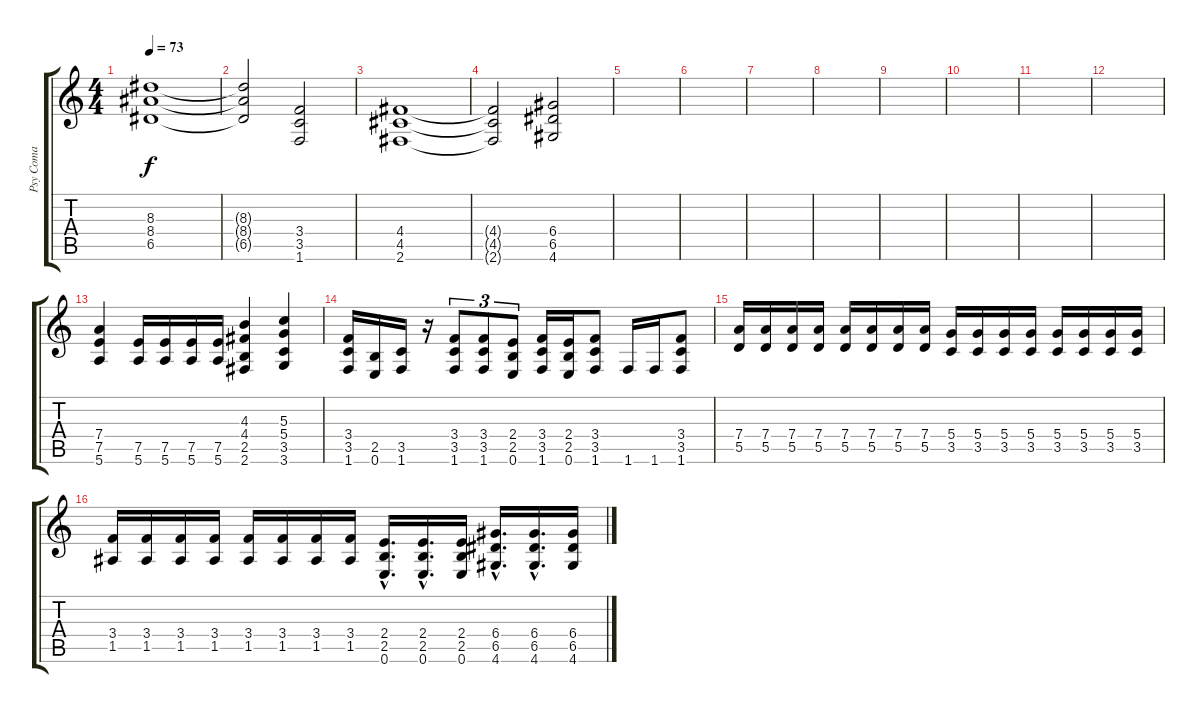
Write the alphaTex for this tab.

\track ("Psy Coma" "Psy Coma") {instrument overdrivenguitar}
\staff {score tabs}
\tuning (E4 B3 G3 D3 A2 E2) {hide}
\ts (4 4)
\tempo 73
\clef g2
\ks c
(8.3 8.4 6.5).1{dy f} |
(8.3{t} 8.4{t} 6.5{t}).2 (3.4 3.5 1.6).2 |
(4.4 4.5 2.6).1 |
(4.4{t} 4.5{t} 2.6{t}).2 (6.4 6.5 4.6).2 |
|
|
|
|
|
|
|
|
(7.4 7.5 5.6).4 (7.5 5.6).16 (7.5 5.6).16 (7.5 5.6).16 (7.5 5.6).16 (4.3 4.4 2.5 2.6).4 (5.3 5.4 3.5 3.6).4 |
(3.4 3.5 1.6).16 (2.5 0.6).16 (3.5 1.6).16 r.16 (3.4 3.5 1.6).8{tu (3 2)} (3.4 3.5 1.6).8{tu (3 2)} (2.4 2.5 0.6).8{tu (3 2)} (3.4 3.5 1.6).16 (2.4 2.5 0.6).16 (3.4 3.5 1.6).8 1.6.16 1.6.16 (3.4 3.5 1.6).8 |
(7.4 5.5).16 (7.4 5.5).16 (7.4 5.5).16 (7.4 5.5).16 (7.4 5.5).16 (7.4 5.5).16 (7.4 5.5).16 (7.4 5.5).16 (5.4 3.5).16 (5.4 3.5).16 (5.4 3.5).16 (5.4 3.5).16 (5.4 3.5).16 (5.4 3.5).16 (5.4 3.5).16 (5.4 3.5).16 |
(3.4 1.5).16 (3.4 1.5).16 (3.4 1.5).16 (3.4 1.5).16 (3.4 1.5).16 (3.4 1.5).16 (3.4 1.5).16 (3.4 1.5).16 (2.4{hac} 2.5{hac} 0.6{hac}).16{d} (2.4{hac} 2.5{hac} 0.6{hac}).16{d} (2.4 2.5 0.6).16 (6.4{hac} 6.5{hac} 4.6{hac}).16{d} (6.4{hac} 6.5{hac} 4.6{hac}).16{d} (6.4 6.5 4.6).16
